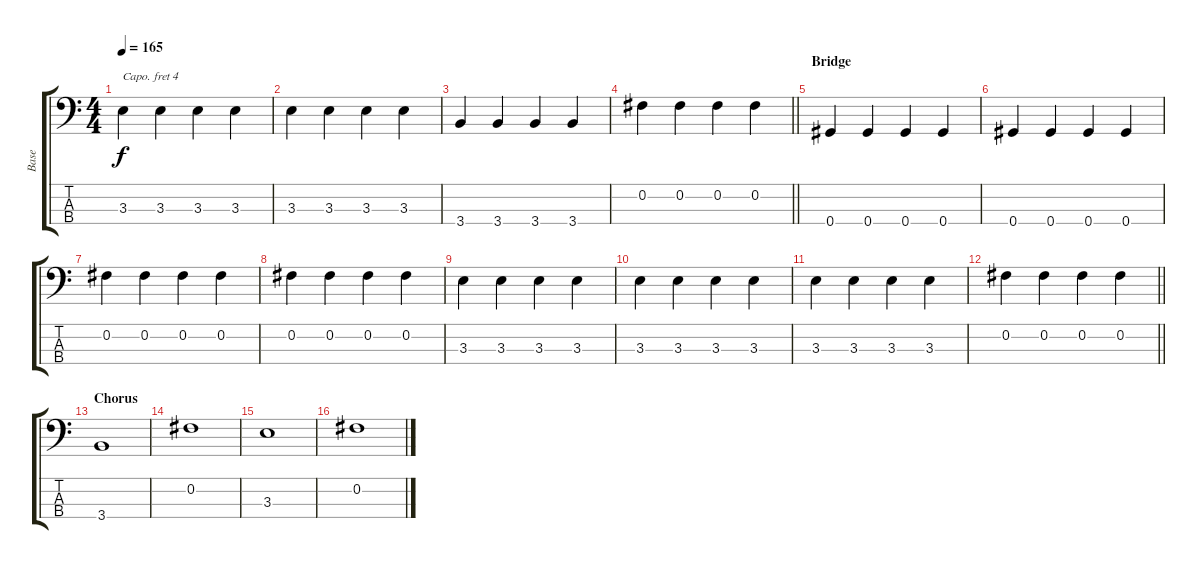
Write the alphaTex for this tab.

\track ("Base" "Base") {instrument electricbassfinger}
\staff {score tabs}
\capo 4
\tuning (G2 D2 A1 E1) {hide}
\ts (4 4)
\tempo 165
\clef f4
\ks c
3.3.4{dy f} 3.3.4 3.3.4 3.3.4 |
3.3.4 3.3.4 3.3.4 3.3.4 |
3.4.4 3.4.4 3.4.4 3.4.4 |
\barLineRight lightlight
0.2.4 0.2.4 0.2.4 0.2.4 |
\section ("" "Bridge")
0.4.4 0.4.4 0.4.4 0.4.4 |
0.4.4 0.4.4 0.4.4 0.4.4 |
0.2.4 0.2.4 0.2.4 0.2.4 |
0.2.4 0.2.4 0.2.4 0.2.4 |
3.3.4 3.3.4 3.3.4 3.3.4 |
3.3.4 3.3.4 3.3.4 3.3.4 |
3.3.4 3.3.4 3.3.4 3.3.4 |
\barLineRight lightlight
0.2.4 0.2.4 0.2.4 0.2.4 |
\section ("" "Chorus")
3.4.1 |
0.2.1 |
3.3.1 |
0.2.1
